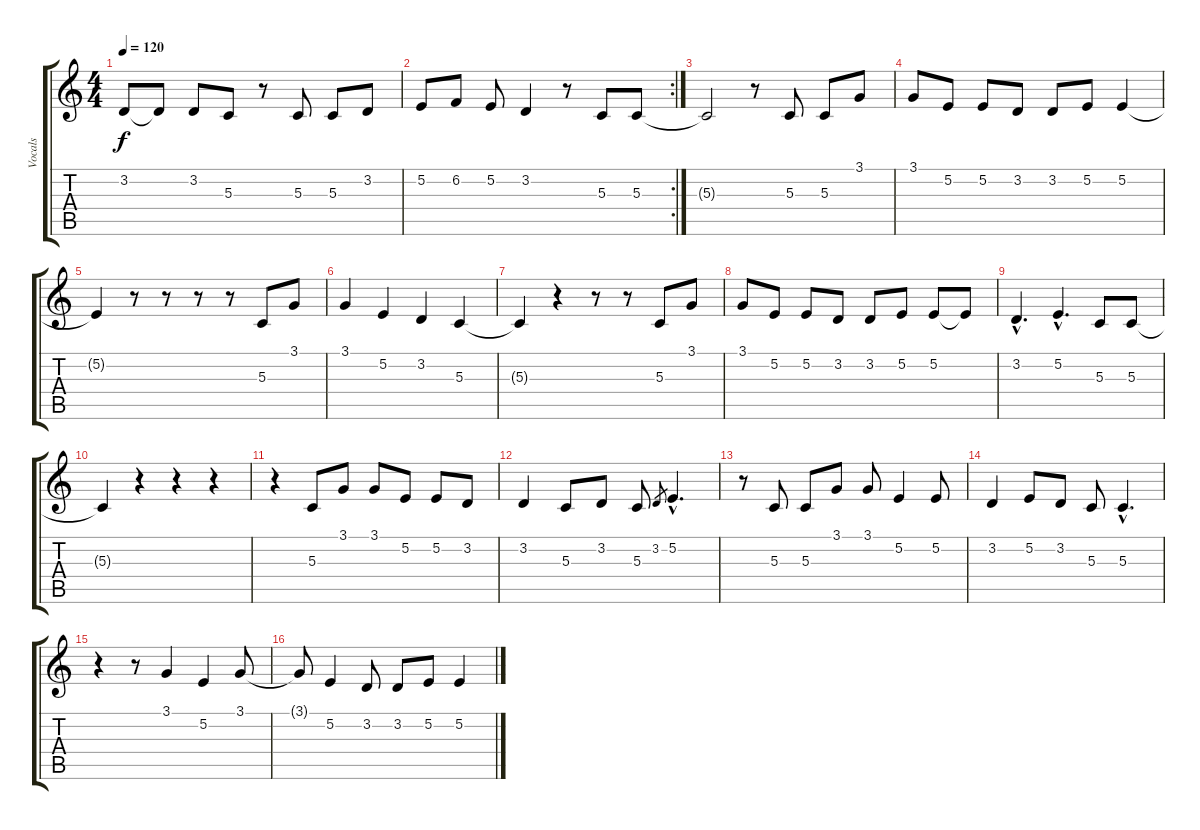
\track ("Vocals" "Vocals") {instrument altosax}
\staff {score tabs}
\tuning (E4 B3 G3 D3 A2 E2) {hide}
\ts (4 4)
\tempo 120
\clef g2
\ks c
3.2{t}.8{dy f} 3.2{t}.8 3.2.8 5.3.8 r.8 5.3.8 5.3.8 3.2.8 |
\rc 2
5.2.8 6.2.8 5.2.8 3.2.4 r.8 5.3.8 5.3.8 |
5.3{t}.2 r.8 5.3.8 5.3.8 3.1.8 |
3.1.8 5.2.8 5.2.8 3.2.8 3.2.8 5.2.8 5.2.4 |
5.2{t}.4 r.8 r.8 r.8 r.8 5.3.8 3.1.8 |
3.1.4 5.2.4 3.2.4 5.3.4 |
5.3{t}.4 r.4 r.8 r.8 5.3.8 3.1.8 |
3.1.8 5.2.8 5.2.8 3.2.8 3.2.8 5.2.8 5.2.8 5.2{t}.8 |
3.2{hac}.4{d} 5.2{hac}.4{d} 5.3.8 5.3.8 |
5.3{t}.4 r.4 r.4 r.4 |
r.4 5.3.8 3.1.8 3.1.8 5.2.8 5.2.8 3.2.8 |
3.2.4 5.3.8 3.2.8 5.3.8 3.2.8{gr} 5.2{hac}.4{d} |
r.8 5.3.8 5.3.8 3.1.8 3.1.8 5.2.4 5.2.8 |
3.2.4 5.2.8 3.2.8 5.3.8 5.3{hac}.4{d} |
r.4 r.8 3.1.4 5.2.4 3.1.8 |
3.1{t}.8 5.2.4 3.2.8 3.2.8 5.2.8 5.2.4
